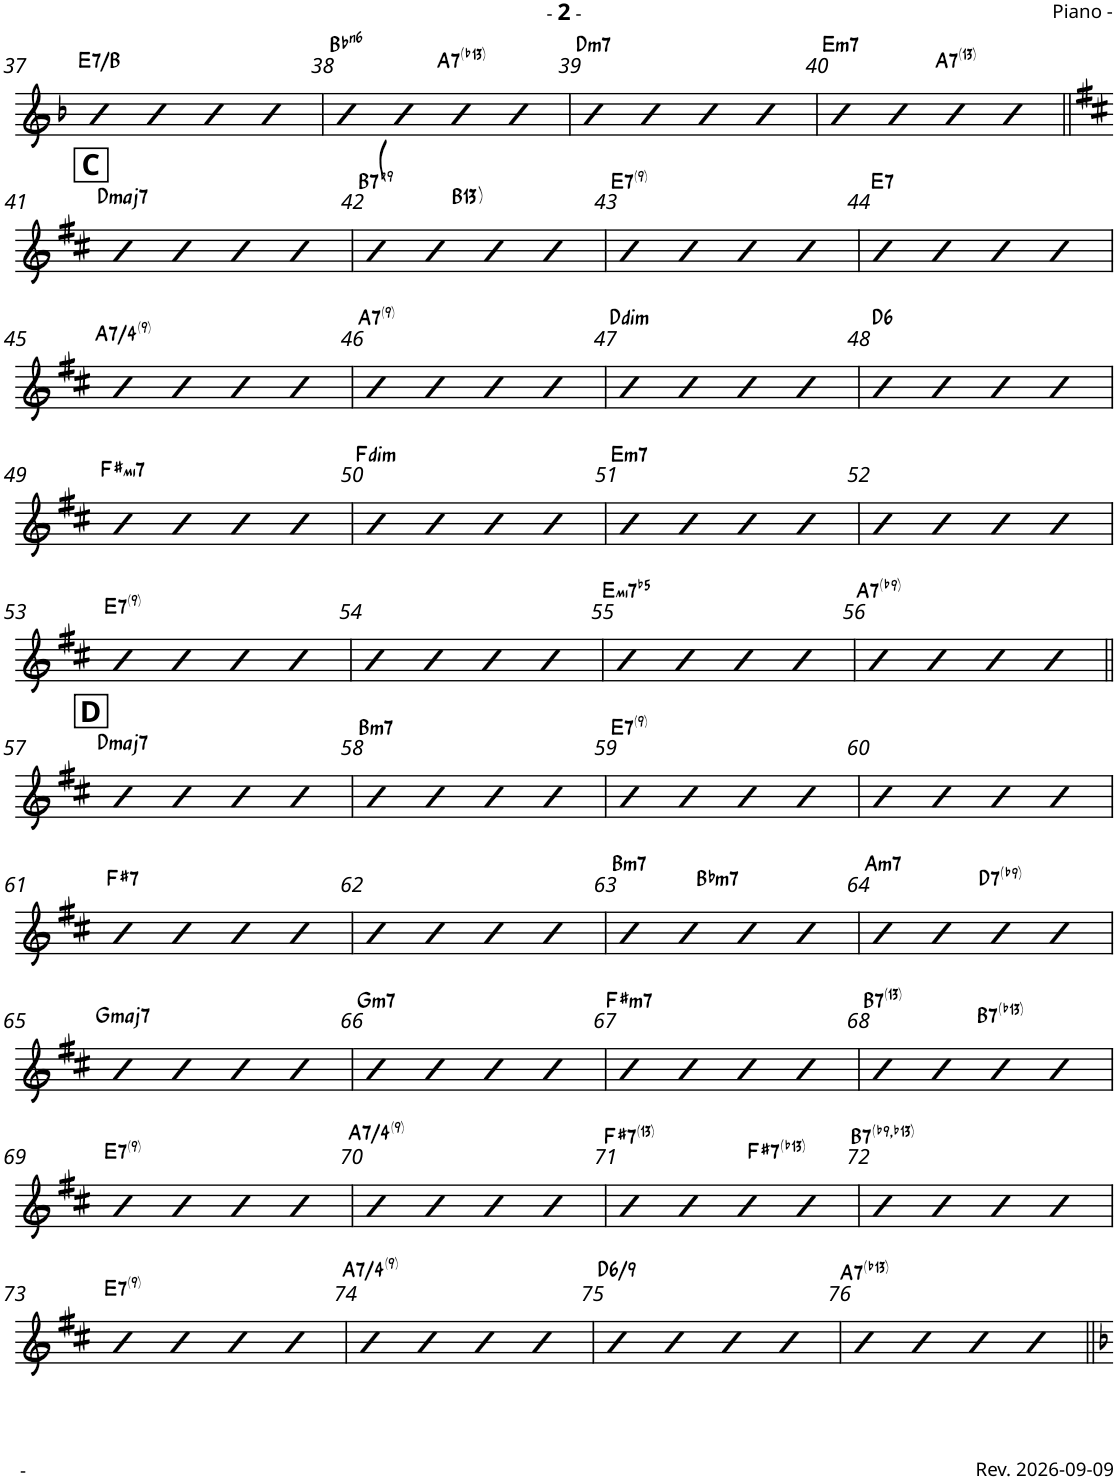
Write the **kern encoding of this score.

**kern	**harte
*part1	*part1
*staff1	*
*I"Piano	*
*I'Pno.	*
!!LO:PB:g=z
*clefG2	*
*k[b-]	*
*M4/4	*
=37	=37
!	!LO:H:kt=7
4b-	E:7/5
4b-	.
4b-	.
4b-	.
=38	=38
!	!LO:H:kt=n
4b-	.
4b-	.
!	!LO:H:kt=7
4b-	A:7(b13)
4b-	.
=39	=39
!	!LO:H:kt=m7
4b-	D:min7
4b-	.
4b-	.
4b-	.
=40	=40
!	!LO:H:kt=m7
4b-	E:min7
4b-	.
!	!LO:H:kt=7
4b-	A:7(13)
4b-	.
!!LO:LB:g=z
!!LO:REH:place=s1:a:B:cj:fs=14:t=C
=41||	=41||
*k[f#c#]	*
!	!LO:H:kt=maj7
4b	D:maj7
4b	.
4b	.
4b	.
=42	=42
!	!LO:H:kt=7
*^	*
4b	4.ryy	B:7(b9)
4b	.	.
!	!	!LO:H:kt=13
.	2ryy	B:9(11,13)
4b	.	.
4b	.	.
.	8ryy	.
=43	=43	=43
!	!	!LO:H:kt=7
*v	*v	*
4b	E:7(9)
4b	.
4b	.
4b	.
=44	=44
!	!LO:H:kt=7
4b	E:7
4b	.
4b	.
4b	.
!!LO:LB:g=z
=45	=45
!	!LO:H:kt=7/4
4b	A:maj(9)
4b	.
4b	.
4b	.
=46	=46
!	!LO:H:kt=7
4b	A:7(9)
4b	.
4b	.
4b	.
=47	=47
!	!LO:H:kt=dim
4b	D:dim
4b	.
4b	.
4b	.
=48	=48
!	!LO:H:kt=6
4b	D:maj6
4b	.
4b	.
4b	.
!!LO:LB:g=z
=49	=49
!	!LO:H:kt=mi7
4b	F#:min7
4b	.
4b	.
4b	.
=50	=50
!	!LO:H:kt=dim
4b	F:dim
4b	.
4b	.
4b	.
=51	=51
!	!LO:H:kt=m7
4b	E:min7
4b	.
4b	.
4b	.
=52	=52
4b	.
4b	.
4b	.
4b	.
!!LO:LB:g=z
=53	=53
!	!LO:H:kt=7
4b	E:7(9)
4b	.
4b	.
4b	.
=54	=54
4b	.
4b	.
4b	.
4b	.
=55	=55
!	!LO:H:kt=mi7b5
4b	E:hdim7
4b	.
4b	.
4b	.
=56	=56
!	!LO:H:kt=7
4b	A:7(b9)
4b	.
4b	.
4b	.
!!LO:LB:g=z
!!LO:REH:place=s1:a:B:cj:fs=14:t=D
=57||	=57||
!	!LO:H:kt=maj7
4b	D:maj7
4b	.
4b	.
4b	.
=58	=58
!	!LO:H:kt=m7
4b	B:min7
4b	.
4b	.
4b	.
=59	=59
!	!LO:H:kt=7
4b	E:7(9)
4b	.
4b	.
4b	.
=60	=60
4b	.
4b	.
4b	.
4b	.
!!LO:LB:g=z
=61	=61
!	!LO:H:kt=7
4b	F#:7
4b	.
4b	.
4b	.
=62	=62
4b	.
4b	.
4b	.
4b	.
=63	=63
!	!LO:H:kt=m7
*^	*
4b	4.ryy	B:min7
4b	.	.
!	!	!LO:H:kt=m7
.	2ryy	Bb:min7
4b	.	.
4b	.	.
.	8ryy	.
=64	=64	=64
!	!	!LO:H:kt=m7
*v	*v	*
4b	A:min7
4b	.
!	!LO:H:kt=7
4b	D:7(b9)
4b	.
!!LO:LB:g=z
=65	=65
!	!LO:H:kt=maj7
4b	G:maj7
4b	.
4b	.
4b	.
=66	=66
!	!LO:H:kt=m7
4b	G:min7
4b	.
4b	.
4b	.
=67	=67
!	!LO:H:kt=m7
4b	F#:min7
4b	.
4b	.
4b	.
=68	=68
!	!LO:H:kt=7
4b	B:7(13)
4b	.
!	!LO:H:kt=7
4b	B:7(b13)
4b	.
!!LO:LB:g=z
=69	=69
!	!LO:H:kt=7
4b	E:7(9)
4b	.
4b	.
4b	.
=70	=70
!	!LO:H:kt=7/4
4b	A:maj(9)
4b	.
4b	.
4b	.
=71	=71
!	!LO:H:kt=7
*^	*
4b	2ryy	F#:7(13)
4b	.	.
4b	8ryy	.
!	!	!LO:H:kt=7
.	4.ryy	F#:7(b13)
4b	.	.
=72	=72	=72
!	!	!LO:H:kt=7
*v	*v	*
4b	B:7(b9,b13)
4b	.
4b	.
4b	.
!!LO:LB:g=z
=73	=73
!	!LO:H:kt=7
4b	E:7(9)
4b	.
4b	.
4b	.
=74	=74
!	!LO:H:kt=7/4
4b	A:maj(9)
4b	.
4b	.
4b	.
=75	=75
!	!LO:H:kt=/6
4b	D:maj6(9)
4b	.
4b	.
4b	.
=76	=76
!	!LO:H:kt=7
4b	A:7(b13)
4b	.
4b	.
4b	.
=||	=||
*-	*-
